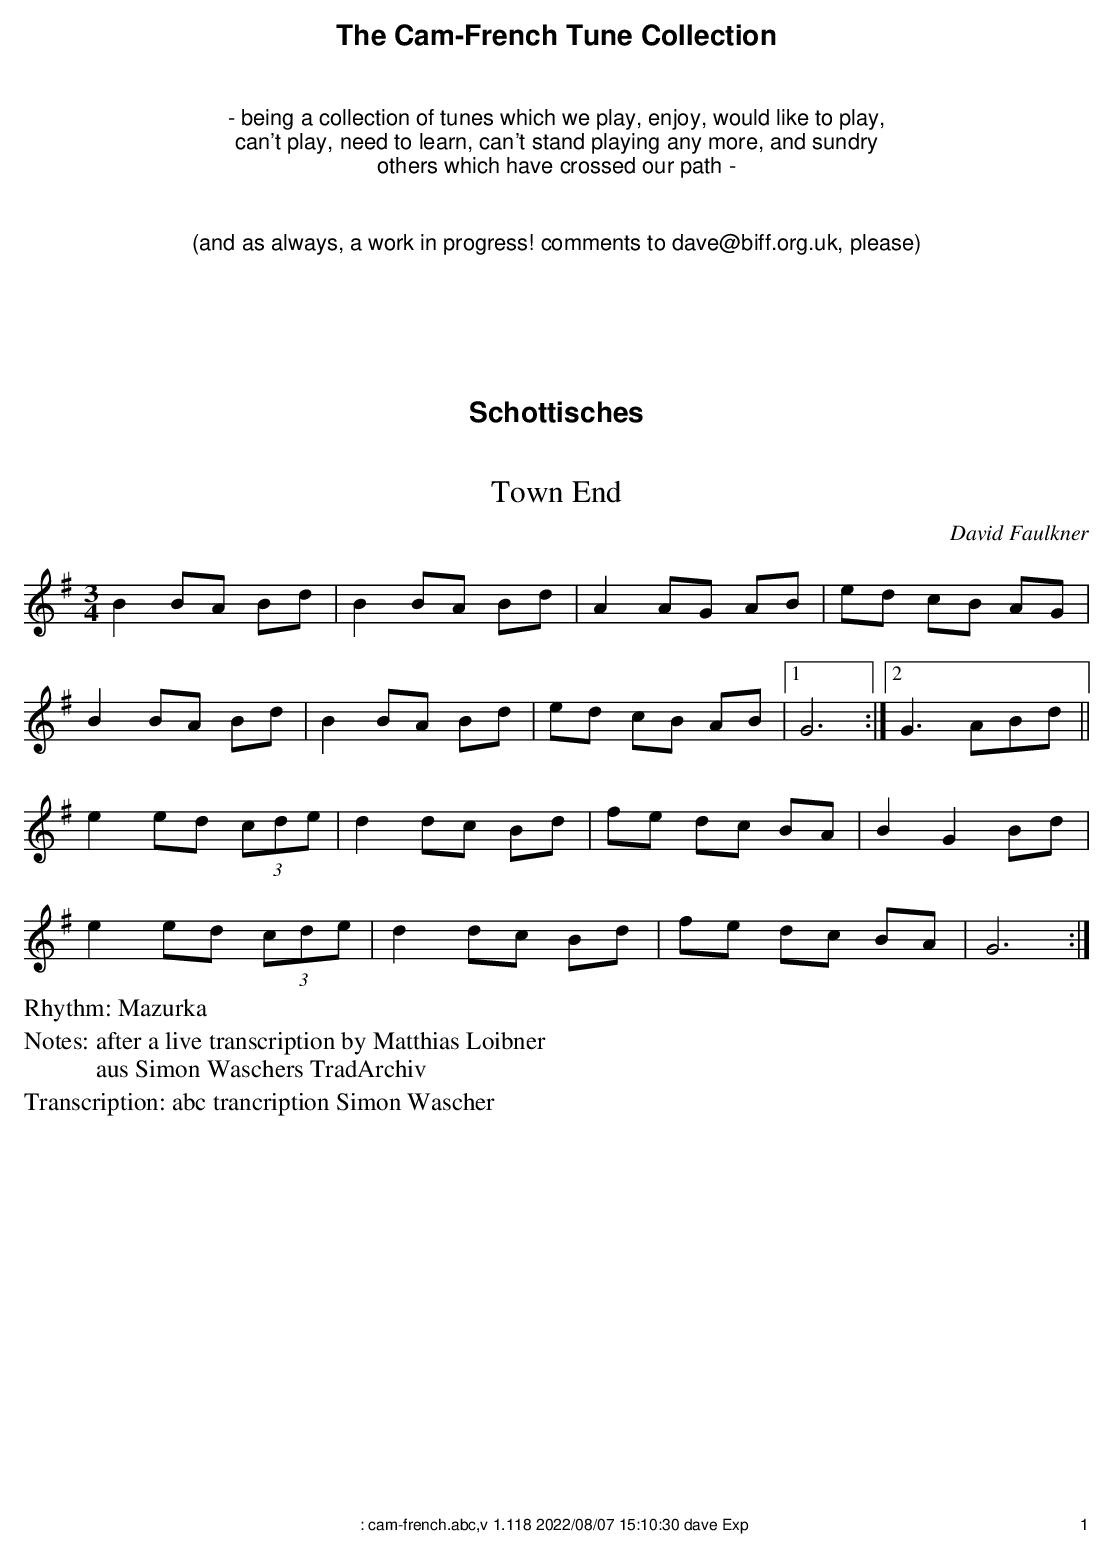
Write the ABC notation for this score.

X:1
T:Town End
C:David Faulkner
M:3/4
L:1/8
K:G
B2BA Bd | B2BA Bd | A2AG AB | ed cB AG |
B2BA Bd | B2BA Bd | ed cB AB |1 G6 :|\
                             [2G3 ABd ||
e2ed (3cde | d2dc Bd | fe dc BA | B2G2Bd |
e2ed (3cde | d2dc Bd | fe dc BA | G6 :|
